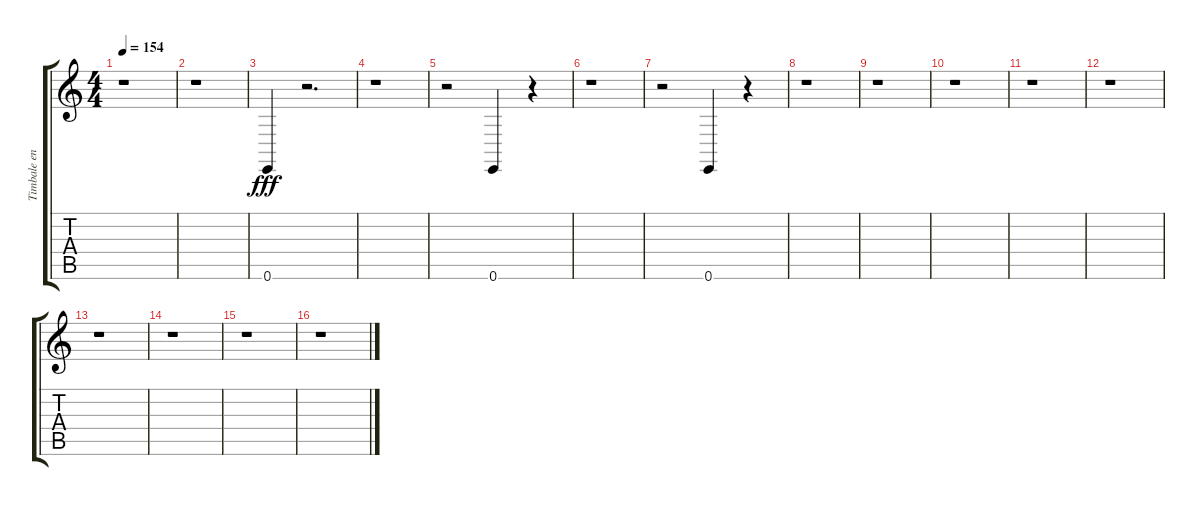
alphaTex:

\track ("Timbale en Ré" "Timbale en") {instrument timpani}
\staff {score tabs}
\tuning (E4 B3 G3 D3 A2 E2) {hide}
\ts (4 4)
\tempo 154
\clef g2
\ks c
r.1{dy fff instrument timpani} |
r.1 |
0.6.4 r.2{d} |
r.1 |
r.2 0.6.4 r.4 |
r.1 |
r.2 0.6.4 r.4 |
r.1 |
r.1 |
r.1 |
r.1 |
r.1 |
r.1 |
r.1 |
r.1 |
r.1
